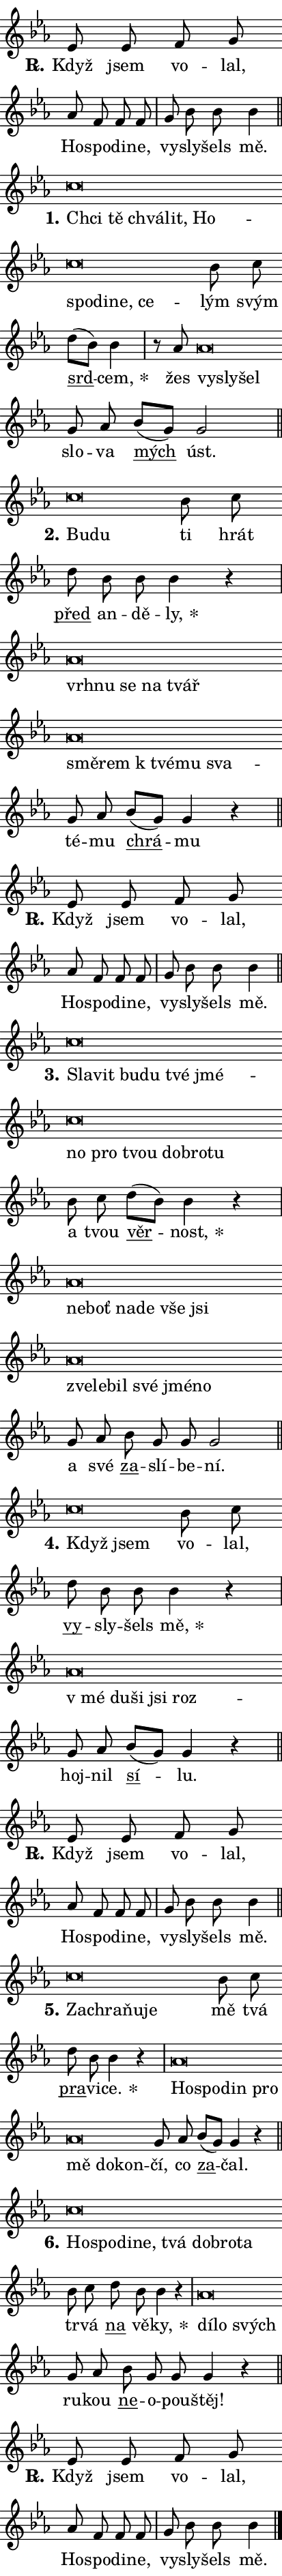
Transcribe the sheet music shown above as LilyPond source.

\version "2.22.1"
\header { tagline = "" }
\paper {
  indent = 0\cm
  top-margin = 0\cm
  right-margin = 0\cm
  bottom-margin = 0\cm
  left-margin = 0\cm
  paper-width = 7\cm
  page-breaking = #ly:one-page-breaking
  system-system-spacing.basic-distance = #11
  score-system-spacing.basic-distance = #11
  ragged-last = ##f
}


%% Author: Thomas Morley
%% https://lists.gnu.org/archive/html/lilypond-user/2020-05/msg00002.html
#(define (line-position grob)
"Returns position of @var[grob} in current system:
   @code{'start}, if at first time-step
   @code{'end}, if at last time-step
   @code{'middle} otherwise
"
  (let* ((col (ly:item-get-column grob))
         (ln (ly:grob-object col 'left-neighbor))
         (rn (ly:grob-object col 'right-neighbor))
         (col-to-check-left (if (ly:grob? ln) ln col))
         (col-to-check-right (if (ly:grob? rn) rn col))
         (break-dir-left
           (and
             (ly:grob-property col-to-check-left 'non-musical #f)
             (ly:item-break-dir col-to-check-left)))
         (break-dir-right
           (and
             (ly:grob-property col-to-check-right 'non-musical #f)
             (ly:item-break-dir col-to-check-right))))
        (cond ((eqv? 1 break-dir-left) 'start)
              ((eqv? -1 break-dir-right) 'end)
              (else 'middle))))

#(define (tranparent-at-line-position vctor)
  (lambda (grob)
  "Relying on @code{line-position} select the relevant enry from @var{vctor}.
Used to determine transparency,"
    (case (line-position grob)
      ((end) (not (vector-ref vctor 0)))
      ((middle) (not (vector-ref vctor 1)))
      ((start) (not (vector-ref vctor 2))))))

noteHeadBreakVisibility =
#(define-music-function (break-visibility)(vector?)
"Makes @code{NoteHead}s transparent relying on @var{break-visibility}"
#{
  \override NoteHead.transparent =
    #(tranparent-at-line-position break-visibility)
#})

#(define delete-ledgers-for-transparent-note-heads
  (lambda (grob)
    "Reads whether a @code{NoteHead} is transparent.
If so this @code{NoteHead} is removed from @code{'note-heads} from
@var{grob}, which is supposed to be @code{LedgerLineSpanner}.
As a result ledgers are not printed for this @code{NoteHead}"
    (let* ((nhds-array (ly:grob-object grob 'note-heads))
           (nhds-list
             (if (ly:grob-array? nhds-array)
                 (ly:grob-array->list nhds-array)
                 '()))
           ;; Relies on the transparent-property being done before
           ;; Staff.LedgerLineSpanner.after-line-breaking is executed.
           ;; This is fragile ...
           (to-keep
             (remove
               (lambda (nhd)
                 (ly:grob-property nhd 'transparent #f))
               nhds-list)))
      ;; TODO find a better method to iterate over grob-arrays, similiar
      ;; to filter/remove etc for lists
      ;; For now rebuilt from scratch
      (set! (ly:grob-object grob 'note-heads)  '())
      (for-each
        (lambda (nhd)
          (ly:pointer-group-interface::add-grob grob 'note-heads nhd))
        to-keep))))

hideNotes = {
  \noteHeadBreakVisibility #begin-of-line-visible
}
unHideNotes = {
  \noteHeadBreakVisibility #all-visible
}

% work-around for resetting accidentals
% https://lilypond.org/doc/v2.23/Documentation/notation/displaying-rhythms#unmetered-music
cadenzaMeasure = {
  \cadenzaOff
  \partial 1024 s1024
  \cadenzaOn
}

#(define-markup-command (accent layout props text) (markup?)
  "Underline accented syllable"
  (interpret-markup layout props
    #{\markup \override #'(offset . 4.3) \underline { #text }#}))

responsum = \markup \concat {
  "R" \hspace #-1.05 \path #0.1 #'((moveto 0 0.07) (lineto 0.9 0.8)) \hspace #0.05 "."
}

\layout {
    \context {
        \Staff
        \remove "Time_signature_engraver"
        \override LedgerLineSpanner.after-line-breaking = #delete-ledgers-for-transparent-note-heads
    }
    \context {
        \Voice {
            \override NoteHead.output-attributes = #'((class . "notehead"))
            \override Hairpin.height = #0.55
        }
    }
    \context {
        \Lyrics {
            \override StanzaNumber.output-attributes = #'((class . "stanzanumber"))
            \override LyricSpace.minimum-distance = #0.9
            \override LyricText.font-name = #"TeX Gyre Schola"
            \override LyricText.font-size = 1
            \override StanzaNumber.font-name = #"TeX Gyre Schola Bold"
            \override StanzaNumber.font-size = 1
        }
    }
}

% magnetic-lyrics.ily
%
%   written by
%     Jean Abou Samra <jean@abou-samra.fr>
%     Werner Lemberg <wl@gnu.org>
%
%   adapted by
%     Jiri Hon <jiri.hon@gmail.com>
%
% Version 2022-Apr-15

% https://www.mail-archive.com/lilypond-user@gnu.org/msg149350.html

#(define (Left_hyphen_pointer_engraver context)
   "Collect syllable-hyphen-syllable occurrences in lyrics and store
them in properties.  This engraver only looks to the left.  For
example, if the lyrics input is @code{foo -- bar}, it does the
following.

@itemize @bullet
@item
Set the @code{text} property of the @code{LyricHyphen} grob between
@q{foo} and @q{bar} to @code{foo}.

@item
Set the @code{left-hyphen} property of the @code{LyricText} grob with
text @q{foo} to the @code{LyricHyphen} grob between @q{foo} and
@q{bar}.
@end itemize

Use this auxiliary engraver in combination with the
@code{lyric-@/text::@/apply-@/magnetic-@/offset!} hook."
   (let ((hyphen #f)
         (text #f))
     (make-engraver
      (acknowledgers
       ((lyric-syllable-interface engraver grob source-engraver)
        (set! text grob)))
      (end-acknowledgers
       ((lyric-hyphen-interface engraver grob source-engraver)
        ;(when (not (grob::has-interface grob 'lyric-space-interface))
          (set! hyphen grob)));)
      ((stop-translation-timestep engraver)
       (when (and text hyphen)
         (ly:grob-set-object! text 'left-hyphen hyphen))
       (set! text #f)
       (set! hyphen #f)))))

#(define (lyric-text::apply-magnetic-offset! grob)
   "If the space between two syllables is less than the value in
property @code{LyricText@/.details@/.squash-threshold}, move the right
syllable to the left so that it gets concatenated with the left
syllable.

Use this function as a hook for
@code{LyricText@/.after-@/line-@/breaking} if the
@code{Left_@/hyphen_@/pointer_@/engraver} is active."
   (let ((hyphen (ly:grob-object grob 'left-hyphen #f)))
     (when hyphen
       (let ((left-text (ly:spanner-bound hyphen LEFT)))
         (when (grob::has-interface left-text 'lyric-syllable-interface)
           (let* ((common (ly:grob-common-refpoint grob left-text X))
                  (this-x-ext (ly:grob-extent grob common X))
                  (left-x-ext
                   (begin
                     ;; Trigger magnetism for left-text.
                     (ly:grob-property left-text 'after-line-breaking)
                     (ly:grob-extent left-text common X)))
                  ;; `delta` is the gap width between two syllables.
                  (delta (- (interval-start this-x-ext)
                            (interval-end left-x-ext)))
                  (details (ly:grob-property grob 'details))
                  (threshold (assoc-get 'squash-threshold details 0.2)))
             (when (< delta threshold)
               (let* (;; We have to manipulate the input text so that
                      ;; ligatures crossing syllable boundaries are not
                      ;; disabled.  For languages based on the Latin
                      ;; script this is essentially a beautification.
                      ;; However, for non-Western scripts it can be a
                      ;; necessity.
                      (lt (ly:grob-property left-text 'text))
                      (rt (ly:grob-property grob 'text))
                      (is-space (grob::has-interface hyphen 'lyric-space-interface))
                      (space (if is-space " " ""))
                      (space-markup (grob-interpret-markup grob " "))
                      (space-size (interval-length (ly:stencil-extent space-markup X)))
                      (extra-delta (if is-space space-size 0))
                      ;; Append new syllable.
                      (ltrt-space (if (and (string? lt) (string? rt))
                                (string-append lt space rt)
                                (make-concat-markup (list lt space rt))))
                      ;; Right-align `ltrt` to the right side.
                      (ltrt-space-markup (grob-interpret-markup
                               grob
                               (make-translate-markup
                                (cons (interval-length this-x-ext) 0)
                                (make-right-align-markup ltrt-space)))))
                 (begin
                   ;; Don't print `left-text`.
                   (ly:grob-set-property! left-text 'stencil #f)
                   ;; Set text and stencil (which holds all collected
                   ;; syllables so far) and shift it to the left.
                   (ly:grob-set-property! grob 'text ltrt-space)
                   (ly:grob-set-property! grob 'stencil ltrt-space-markup)
                   (ly:grob-translate-axis! grob (- (- delta extra-delta)) X))))))))))


#(define (lyric-hyphen::displace-bounds-first grob)
   ;; Make very sure this callback isn't triggered too early.
   (let ((left (ly:spanner-bound grob LEFT))
         (right (ly:spanner-bound grob RIGHT)))
     (ly:grob-property left 'after-line-breaking)
     (ly:grob-property right 'after-line-breaking)
     (ly:lyric-hyphen::print grob)))

squashThreshold = #0.4

\layout {
  \context {
    \Lyrics
    \consists #Left_hyphen_pointer_engraver
    \override LyricText.after-line-breaking =
      #lyric-text::apply-magnetic-offset!
    \override LyricHyphen.stencil = #lyric-hyphen::displace-bounds-first
    \override LyricText.details.squash-threshold = \squashThreshold
    \override LyricHyphen.minimum-distance = 0
    \override LyricHyphen.minimum-length = \squashThreshold
  }
}

squash = \override LyricText.details.squash-threshold = 9999
unSquash = \override LyricText.details.squash-threshold = \squashThreshold

left = \override LyricText.self-alignment-X = #LEFT
unLeft = \revert LyricText.self-alignment-X

starOffset = #(lambda (grob) 
                (let ((x_offset (ly:self-alignment-interface::aligned-on-x-parent grob)))
                  (if (= x_offset 0) 0 (+ x_offset 1.2))))

star = #(define-music-function (syllable)(string?)
"Append star separator at the end of a syllable"
#{
  \once \override LyricText.X-offset = #starOffset
  \lyricmode { \markup {
    #syllable
    \override #'((font-name . "TeX Gyre Schola Bold")) \hspace #0.2 \lower #0.65 \larger "*"
  } }
#})

starAccent = #(define-music-function (syllable)(string?)
"Append star separator at the end of a syllable and make accent"
#{
  \once \override LyricText.X-offset = #starOffset
  \lyricmode { \markup {
    \accent #syllable
    \override #'((font-name . "TeX Gyre Schola Bold")) \hspace #0.2 \lower #0.65 \larger "*"
  } }
#})

breath = #(define-music-function (syllable)(string?)
"Append breathing indicator at the end of a syllable"
#{
  \lyricmode { \markup { #syllable "+" } }
#})

optionalBreath = #(define-music-function (syllable)(string?)
"Append optional breathing indicator at the end of a syllable"
#{
  \lyricmode { \markup { #syllable "(+)" } }
#})


\score {
    <<
        \new Voice = "melody" { \cadenzaOn \key es \major \relative { es'8 es f g \bar "" as f f f \cadenzaMeasure \bar "|" g bes bes bes4 \cadenzaMeasure \bar "||" \break }
\relative { c''\breve*1/16 \hideNotes \breve*1/16 \bar "" \breve*1/16 \bar "" \breve*1/16 \bar "" \breve*1/16 \bar "" \breve*1/16 \bar "" \breve*1/16 \bar "" \breve*1/16 \breve*1/16 \bar "" \unHideNotes bes8 c \bar "" d[( bes)] bes4 \cadenzaMeasure \bar "|" r8 as as\breve*1/16 \hideNotes \breve*1/16 \breve*1/16 \bar "" \unHideNotes g8 as \bar "" bes[( g)] g2 \cadenzaMeasure \bar "||" \break }
\relative { c''\breve*1/16 \hideNotes \breve*1/16 \bar "" \unHideNotes bes8 c \bar "" d bes bes bes4 r \cadenzaMeasure \bar "|" as\breve*1/16 \hideNotes \breve*1/16 \bar "" \breve*1/16 \bar "" \breve*1/16 \bar "" \breve*1/16 \bar "" \breve*1/16 \bar "" \breve*1/16 \bar "" \breve*1/16 \bar "" \breve*1/16 \breve*1/16 \bar "" \unHideNotes g8 as \bar "" bes[( g)] g4 r \cadenzaMeasure \bar "||" \break }
\relative { es'8 es f g \bar "" as f f f \cadenzaMeasure \bar "|" g bes bes bes4 \cadenzaMeasure \bar "||" \break }
\relative { c''\breve*1/16 \hideNotes \breve*1/16 \bar "" \breve*1/16 \bar "" \breve*1/16 \bar "" \breve*1/16 \bar "" \breve*1/16 \bar "" \breve*1/16 \bar "" \breve*1/16 \bar "" \breve*1/16 \bar "" \breve*1/16 \bar "" \breve*1/16 \breve*1/16 \bar "" \unHideNotes bes8 c \bar "" d[( bes)] bes4 r \cadenzaMeasure \bar "|" as\breve*1/16 \hideNotes \breve*1/16 \bar "" \breve*1/16 \bar "" \breve*1/16 \bar "" \breve*1/16 \bar "" \breve*1/16 \bar "" \breve*1/16 \bar "" \breve*1/16 \bar "" \breve*1/16 \bar "" \breve*1/16 \bar "" \breve*1/16 \breve*1/16 \bar "" \unHideNotes g8 as \bar "" bes g g g2 \cadenzaMeasure \bar "||" \break }
\relative { c''\breve*1/16 \hideNotes \breve*1/16 \bar "" \unHideNotes bes8 c \bar "" d bes bes bes4 r \cadenzaMeasure \bar "|" as\breve*1/16 \hideNotes \breve*1/16 \bar "" \breve*1/16 \bar "" \breve*1/16 \breve*1/16 \bar "" \unHideNotes g8 as \bar "" bes[( g)] g4 r \cadenzaMeasure \bar "||" \break }
\relative { es'8 es f g \bar "" as f f f \cadenzaMeasure \bar "|" g bes bes bes4 \cadenzaMeasure \bar "||" \break }
\relative { c''\breve*1/16 \hideNotes \breve*1/16 \bar "" \breve*1/16 \breve*1/16 \bar "" \unHideNotes bes8 c \bar "" d bes bes4 r \cadenzaMeasure \bar "|" as\breve*1/16 \hideNotes \breve*1/16 \bar "" \breve*1/16 \bar "" \breve*1/16 \bar "" \breve*1/16 \bar "" \breve*1/16 \breve*1/16 \bar "" \unHideNotes g8 as \bar "" bes[( g)] g4 r \cadenzaMeasure \bar "||" \break }
\relative { c''\breve*1/16 \hideNotes \breve*1/16 \bar "" \breve*1/16 \bar "" \breve*1/16 \bar "" \breve*1/16 \bar "" \breve*1/16 \bar "" \breve*1/16 \breve*1/16 \bar "" \unHideNotes bes8 c \bar "" d bes bes4 r \cadenzaMeasure \bar "|" as\breve*1/16 \hideNotes \breve*1/16 \breve*1/16 \bar "" \unHideNotes g8 as \bar "" bes g g g4 r \cadenzaMeasure \bar "||" \break }
\relative { es'8 es f g \bar "" as f f f \cadenzaMeasure \bar "|" g bes bes bes4 \cadenzaMeasure \bar "||" \break } \bar "|." }
        \new Lyrics \lyricsto "melody" { \lyricmode { \set stanza = \responsum
Když jsem vo -- lal, Ho -- spo -- di -- ne, vy -- sly -- šels mě.
\set stanza = "1."
\left Chci \squash tě chvá -- lit, Ho -- spo -- di -- ne, ce -- \unLeft \unSquash lým svým \markup \accent srd -- \star cem, žes \left vy -- \squash sly -- šel \unLeft \unSquash slo -- va \markup \accent mých úst.
\set stanza = "2."
\left Bu -- \squash du \unLeft \unSquash ti hrát \markup \accent před an -- dě -- \star ly, \left vrh -- \squash nu se na tvář smě -- rem "k tvé" -- mu sva -- \unLeft \unSquash té -- mu \markup \accent chrá -- mu
\set stanza = \responsum
Když jsem vo -- lal, Ho -- spo -- di -- ne, vy -- sly -- šels mě.
\set stanza = "3."
\left Sla -- \squash vit bu -- du tvé jmé -- no pro tvou dob -- ro -- tu \unLeft \unSquash a tvou \markup \accent věr -- \star nost, \left ne -- \squash boť na -- de vše jsi zve -- le -- bil své jmé -- no \unLeft \unSquash a své \markup \accent za -- slí -- be -- ní.
\set stanza = "4."
\left Když \squash jsem \unLeft \unSquash vo -- lal, \markup \accent vy -- sly -- šels \star mě, \left "v mé" \squash du -- ši jsi roz -- \unLeft \unSquash hoj -- nil \markup \accent sí -- lu.
\set stanza = \responsum
Když jsem vo -- lal, Ho -- spo -- di -- ne, vy -- sly -- šels mě.
\set stanza = "5."
\left Za -- \squash chra -- ňu -- je \unLeft \unSquash mě tvá \markup \accent pra -- vi -- \star ce. \left Ho -- \squash spo -- din pro mě do -- kon -- \unLeft \unSquash čí, co \markup \accent za -- čal.
\set stanza = "6."
\left Ho -- \squash spo -- di -- ne, tvá dob -- ro -- ta \unLeft \unSquash tr -- vá \markup \accent na vě -- \star ky, \left dí -- \squash lo svých \unLeft \unSquash ru -- kou \markup \accent ne -- o -- pou -- štěj!
\set stanza = \responsum
Když jsem vo -- lal, Ho -- spo -- di -- ne, vy -- sly -- šels mě. } }
    >>
    \layout {}
}
